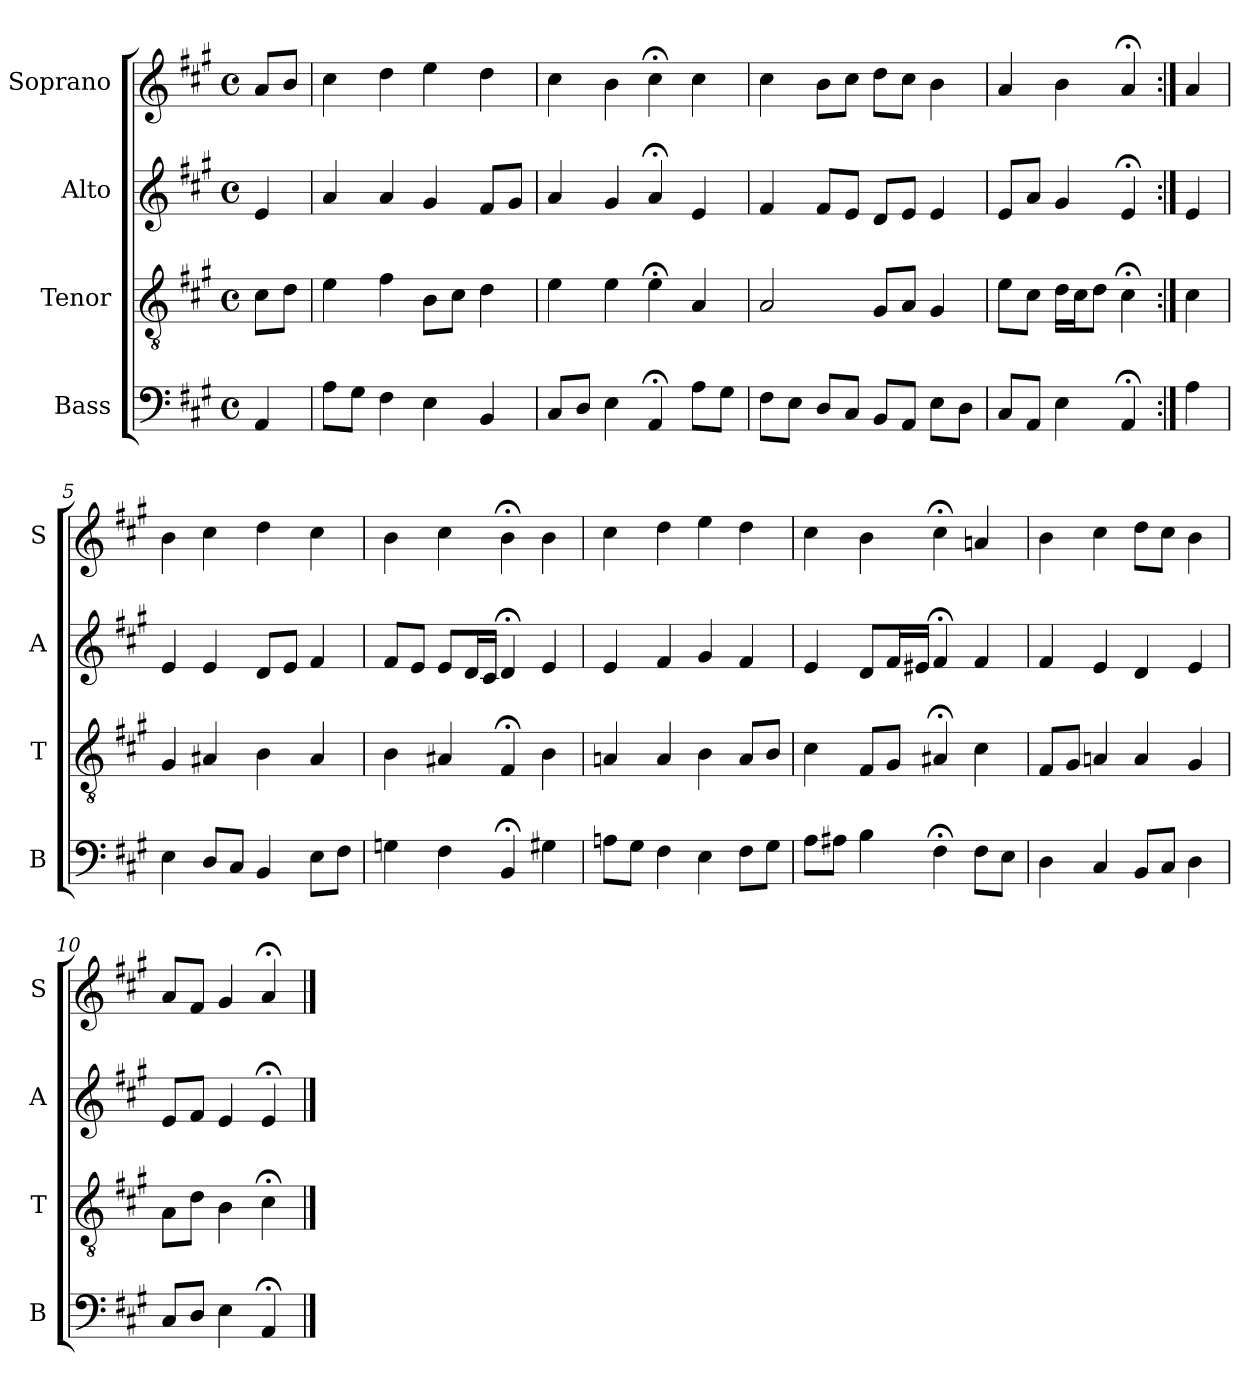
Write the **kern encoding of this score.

**kern	**kern	**kern	**kern
*part4	*part3	*part2	*part1
*staff4	*staff3	*staff2	*staff1
*I"Bass	*I"Tenor	*I"Alto	*I"Soprano
*I'B	*I'T	*I'A	*I'S
*clefF4	*clefGv2	*clefG2	*clefG2
*k[f#c#g#]	*k[f#c#g#]	*k[f#c#g#]	*k[f#c#g#]
*A:	*A:	*A:	*A:
*M4/4	*M4/4	*M4/4	*M4/4
*met(c)	*met(c)	*met(c)	*met(c)
*MM100	*MM100	*MM100	*MM100
=	=	=	=
4AA	8c#L	4e	8aL
.	8dJ	.	8bJ
=1	=1	=1	=1
8AL	4e	4a	4cc#
8G#J	.	.	.
4F#	4f#	4a	4dd
4E	8BL	4g#	4ee
.	8c#J	.	.
4BB	4d	8f#L	4dd
.	.	8g#J	.
=2	=2	=2	=2
8C#L	4e	4a	4cc#
8DJ	.	.	.
4E	4e	4g#	4b
4AA;<	4e;<	4a;<	4cc#;<
8AL	4A	4e	4cc#
8G#J	.	.	.
=3	=3	=3	=3
8F#L	2A	4f#	4cc#
8EJ	.	.	.
8DL	.	8f#L	8bL
8C#J	.	8eJ	8cc#J
8BBL	8G#L	8dL	8ddL
8AAJ	8AJ	8eJ	8cc#J
8EL	4G#	4e	4b
8DJ	.	.	.
=4	=4	=4	=4
8C#L	8eL	8eL	4a
8AAJ	8c#J	8aJ	.
4E	16dLL	4g#	4b
.	16c#J	.	.
.	8dJ	.	.
4AA;<	4c#;<	4e;<	4a;<
=:|!	=:|!	=:|!	=:|!
4A	4c#	4e	4a
=5	=5	=5	=5
4E	4G#	4e	4b
8DL	4A#X	4e	4cc#
8C#J	.	.	.
4BB	4B	8dL	4dd
.	.	8eJ	.
8EL	4A#	4f#	4cc#
8F#J	.	.	.
=6	=6	=6	=6
4Gn	4B	8f#L	4b
.	.	8eJ	.
4F#	4A#X	8eL	4cc#
.	.	16dL	.
.	.	16c#JJ	.
4BB;<	4F#;<	4d;<	4b;<
4G#X	4B	4e	4b
=7	=7	=7	=7
8AnL	4An	4e	4cc#
8G#J	.	.	.
4F#	4A	4f#	4dd
4E	4B	4g#	4ee
8F#L	8AL	4f#	4dd
8G#J	8BJ	.	.
=8	=8	=8	=8
8AL	4c#	4e	4cc#
8A#XJ	.	.	.
4B	8F#L	8dL	4b
.	8G#J	16f#L	.
.	.	16e#XJJ	.
4F#;<	4A#X;<	4f#;<	4cc#;<
8F#L	4c#	4f#	4an
8EJ	.	.	.
=9	=9	=9	=9
4D	8F#L	4f#	4b
.	8G#J	.	.
4C#	4An	4e	4cc#
8BBL	4A	4d	8ddL
8C#J	.	.	8cc#J
4D	4G#	4e	4b
=10	=10	=10	=10
8C#L	8AL	8eL	8aL
8DJ	8dJ	8f#J	8f#J
4E	4B	4e	4g#
4AA;<	4c#;<	4e;<	4a;<
==	==	==	==
*-	*-	*-	*-
